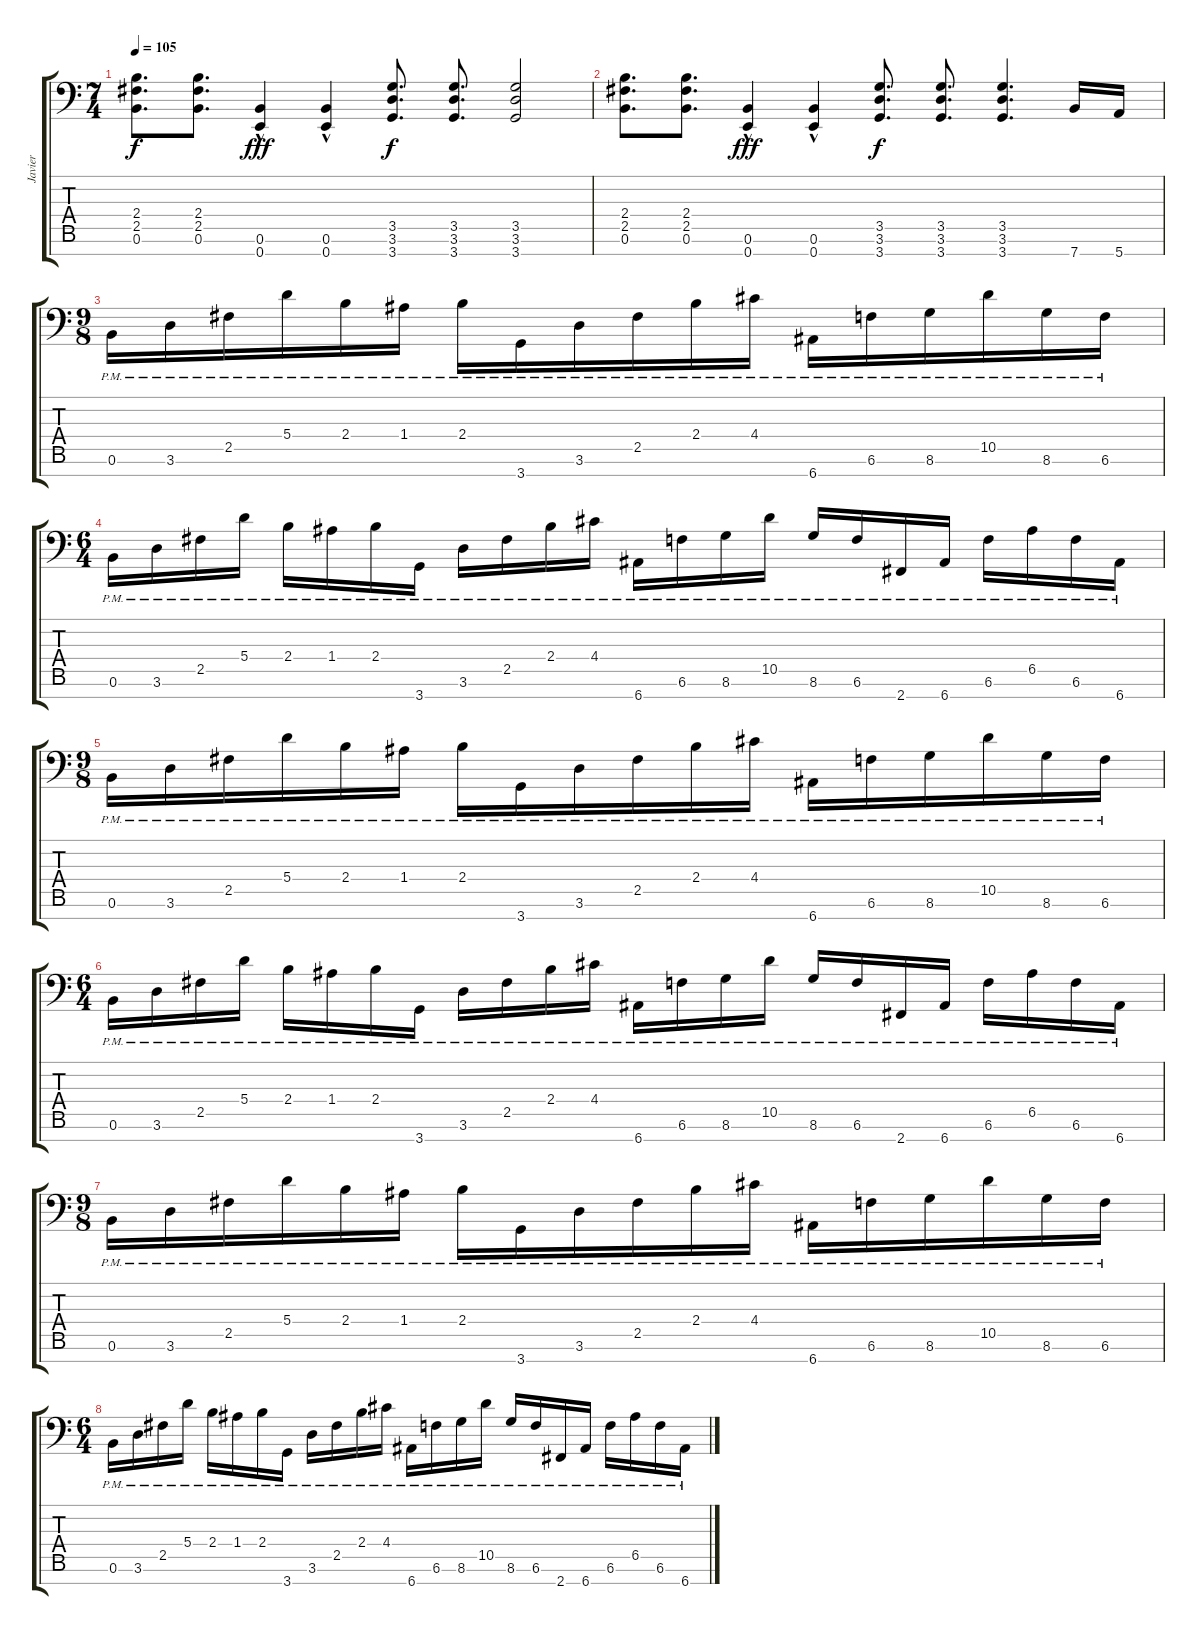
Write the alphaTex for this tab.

\track ("Javier" "Javier") {instrument distortionguitar}
\staff {score tabs}
\tuning (B3 Gb3 D3 A2 E2 B1 E1) {hide}
\ts (7 4)
\tempo 105
\clef f4
\ks c
(2.4 2.5 0.6).8{d dy f} (2.4 2.5 0.6).8{d} (0.6 0.7{hac}).4{dy fff} (0.6 0.7{hac}).4 (3.5 3.6 3.7).8{d dy f} (3.5 3.6 3.7).8{d} (3.5 3.6 3.7).2 |
(2.4 2.5 0.6).8{d} (2.4 2.5 0.6).8{d} (0.6 0.7{hac}).4{dy fff} (0.6 0.7{hac}).4 (3.5 3.6 3.7).8{d dy f} (3.5 3.6 3.7).8{d} (3.5 3.6 3.7).4{d} 7.7.16 5.7.16 |
\ts (9 8)
0.6{pm}.16 3.6{pm}.16 2.5{pm}.16 5.4{pm}.16 2.4{pm}.16 1.4{pm}.16 2.4{pm}.16 3.7{pm}.16 3.6{pm}.16 2.5{pm}.16 2.4{pm}.16 4.4{pm}.16 6.7{pm}.16 6.6{pm}.16 8.6{pm}.16 10.5{pm}.16 8.6{pm}.16 6.6{pm}.16 |
\ts (6 4)
0.6{pm}.16 3.6{pm}.16 2.5{pm}.16 5.4{pm}.16 2.4{pm}.16 1.4{pm}.16 2.4{pm}.16 3.7{pm}.16 3.6{pm}.16 2.5{pm}.16 2.4{pm}.16 4.4{pm}.16 6.7{pm}.16 6.6{pm}.16 8.6{pm}.16 10.5{pm}.16 8.6{pm}.16 6.6{pm}.16 2.7{pm}.16 6.7{pm}.16 6.6{pm}.16 6.5{pm}.16 6.6{pm}.16 6.7{pm}.16 |
\ts (9 8)
0.6{pm}.16 3.6{pm}.16 2.5{pm}.16 5.4{pm}.16 2.4{pm}.16 1.4{pm}.16 2.4{pm}.16 3.7{pm}.16 3.6{pm}.16 2.5{pm}.16 2.4{pm}.16 4.4{pm}.16 6.7{pm}.16 6.6{pm}.16 8.6{pm}.16 10.5{pm}.16 8.6{pm}.16 6.6{pm}.16 |
\ts (6 4)
0.6{pm}.16 3.6{pm}.16 2.5{pm}.16 5.4{pm}.16 2.4{pm}.16 1.4{pm}.16 2.4{pm}.16 3.7{pm}.16 3.6{pm}.16 2.5{pm}.16 2.4{pm}.16 4.4{pm}.16 6.7{pm}.16 6.6{pm}.16 8.6{pm}.16 10.5{pm}.16 8.6{pm}.16 6.6{pm}.16 2.7{pm}.16 6.7{pm}.16 6.6{pm}.16 6.5{pm}.16 6.6{pm}.16 6.7{pm}.16 |
\ts (9 8)
0.6{pm}.16 3.6{pm}.16 2.5{pm}.16 5.4{pm}.16 2.4{pm}.16 1.4{pm}.16 2.4{pm}.16 3.7{pm}.16 3.6{pm}.16 2.5{pm}.16 2.4{pm}.16 4.4{pm}.16 6.7{pm}.16 6.6{pm}.16 8.6{pm}.16 10.5{pm}.16 8.6{pm}.16 6.6{pm}.16 |
\ts (6 4)
0.6{pm}.16 3.6{pm}.16 2.5{pm}.16 5.4{pm}.16 2.4{pm}.16 1.4{pm}.16 2.4{pm}.16 3.7{pm}.16 3.6{pm}.16 2.5{pm}.16 2.4{pm}.16 4.4{pm}.16 6.7{pm}.16 6.6{pm}.16 8.6{pm}.16 10.5{pm}.16 8.6{pm}.16 6.6{pm}.16 2.7{pm}.16 6.7{pm}.16 6.6{pm}.16 6.5{pm}.16 6.6{pm}.16 6.7{pm}.16
